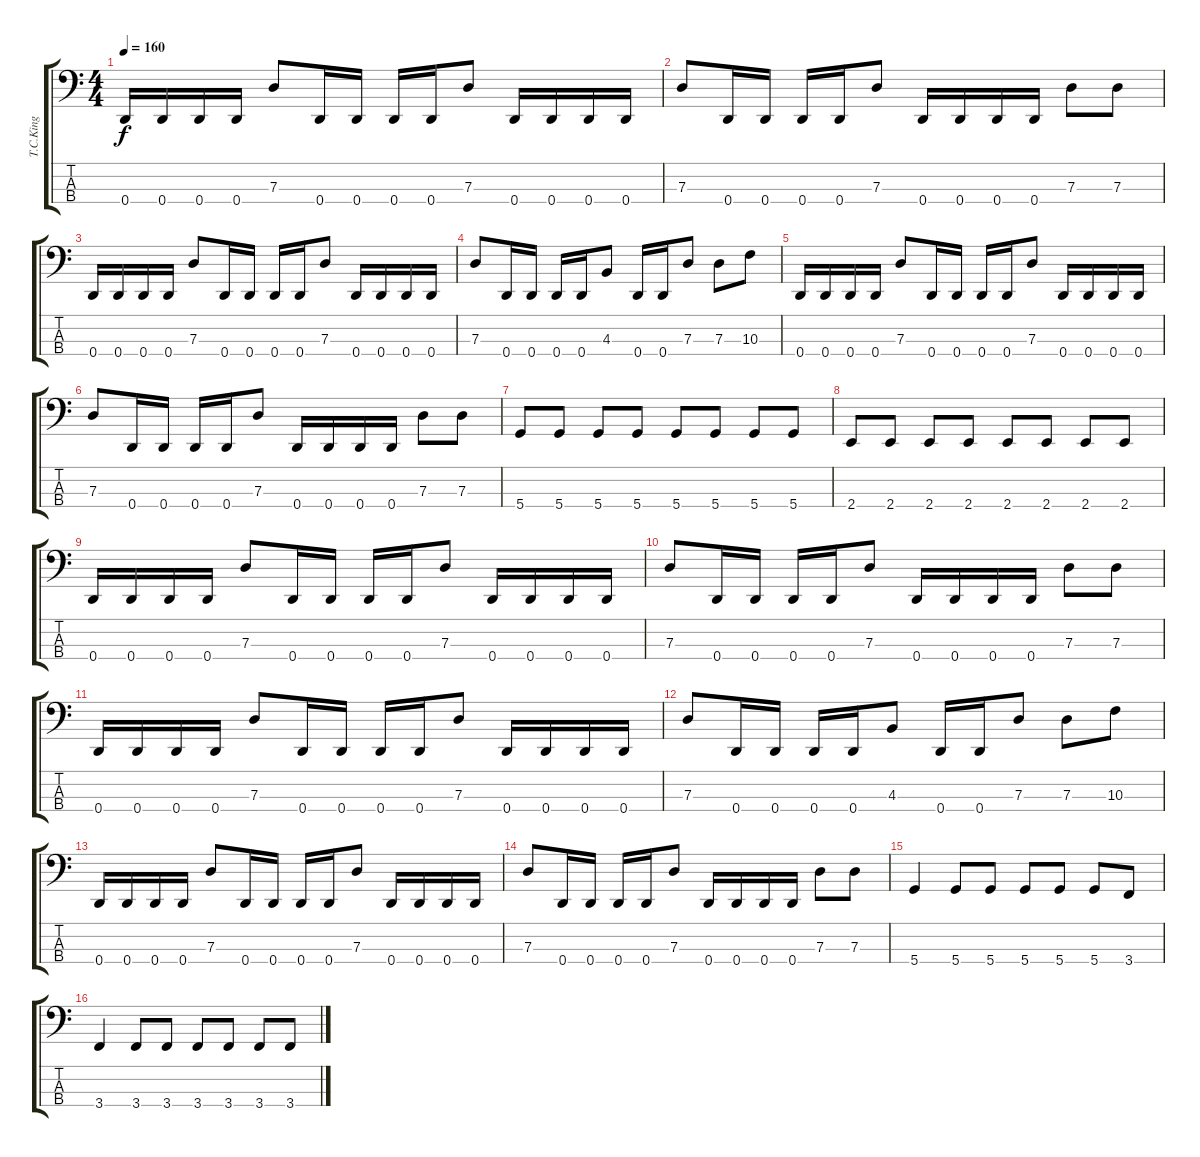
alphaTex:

\track ("T.C.King" "T.C.King") {instrument electricbasspick}
\staff {score tabs}
\tuning (F2 C2 G1 D1) {hide}
\ts (4 4)
\tempo 160
\clef f4
\ks c
0.4.16{dy f} 0.4.16 0.4.16 0.4.16 7.3.8 0.4.16 0.4.16 0.4.16 0.4.16 7.3.8 0.4.16 0.4.16 0.4.16 0.4.16 |
7.3.8 0.4.16 0.4.16 0.4.16 0.4.16 7.3.8 0.4.16 0.4.16 0.4.16 0.4.16 7.3.8 7.3.8 |
0.4.16 0.4.16 0.4.16 0.4.16 7.3.8 0.4.16 0.4.16 0.4.16 0.4.16 7.3.8 0.4.16 0.4.16 0.4.16 0.4.16 |
7.3.8 0.4.16 0.4.16 0.4.16 0.4.16 4.3.8 0.4.16 0.4.16 7.3.8 7.3.8 10.3.8 |
0.4.16 0.4.16 0.4.16 0.4.16 7.3.8 0.4.16 0.4.16 0.4.16 0.4.16 7.3.8 0.4.16 0.4.16 0.4.16 0.4.16 |
7.3.8 0.4.16 0.4.16 0.4.16 0.4.16 7.3.8 0.4.16 0.4.16 0.4.16 0.4.16 7.3.8 7.3.8 |
5.4.8 5.4.8 5.4.8 5.4.8 5.4.8 5.4.8 5.4.8 5.4.8 |
2.4.8 2.4.8 2.4.8 2.4.8 2.4.8 2.4.8 2.4.8 2.4.8 |
0.4.16 0.4.16 0.4.16 0.4.16 7.3.8 0.4.16 0.4.16 0.4.16 0.4.16 7.3.8 0.4.16 0.4.16 0.4.16 0.4.16 |
7.3.8 0.4.16 0.4.16 0.4.16 0.4.16 7.3.8 0.4.16 0.4.16 0.4.16 0.4.16 7.3.8 7.3.8 |
0.4.16 0.4.16 0.4.16 0.4.16 7.3.8 0.4.16 0.4.16 0.4.16 0.4.16 7.3.8 0.4.16 0.4.16 0.4.16 0.4.16 |
7.3.8 0.4.16 0.4.16 0.4.16 0.4.16 4.3.8 0.4.16 0.4.16 7.3.8 7.3.8 10.3.8 |
0.4.16 0.4.16 0.4.16 0.4.16 7.3.8 0.4.16 0.4.16 0.4.16 0.4.16 7.3.8 0.4.16 0.4.16 0.4.16 0.4.16 |
7.3.8 0.4.16 0.4.16 0.4.16 0.4.16 7.3.8 0.4.16 0.4.16 0.4.16 0.4.16 7.3.8 7.3.8 |
5.4.4 5.4.8 5.4.8 5.4.8 5.4.8 5.4.8 3.4.8 |
3.4.4 3.4.8 3.4.8 3.4.8 3.4.8 3.4.8 3.4.8
